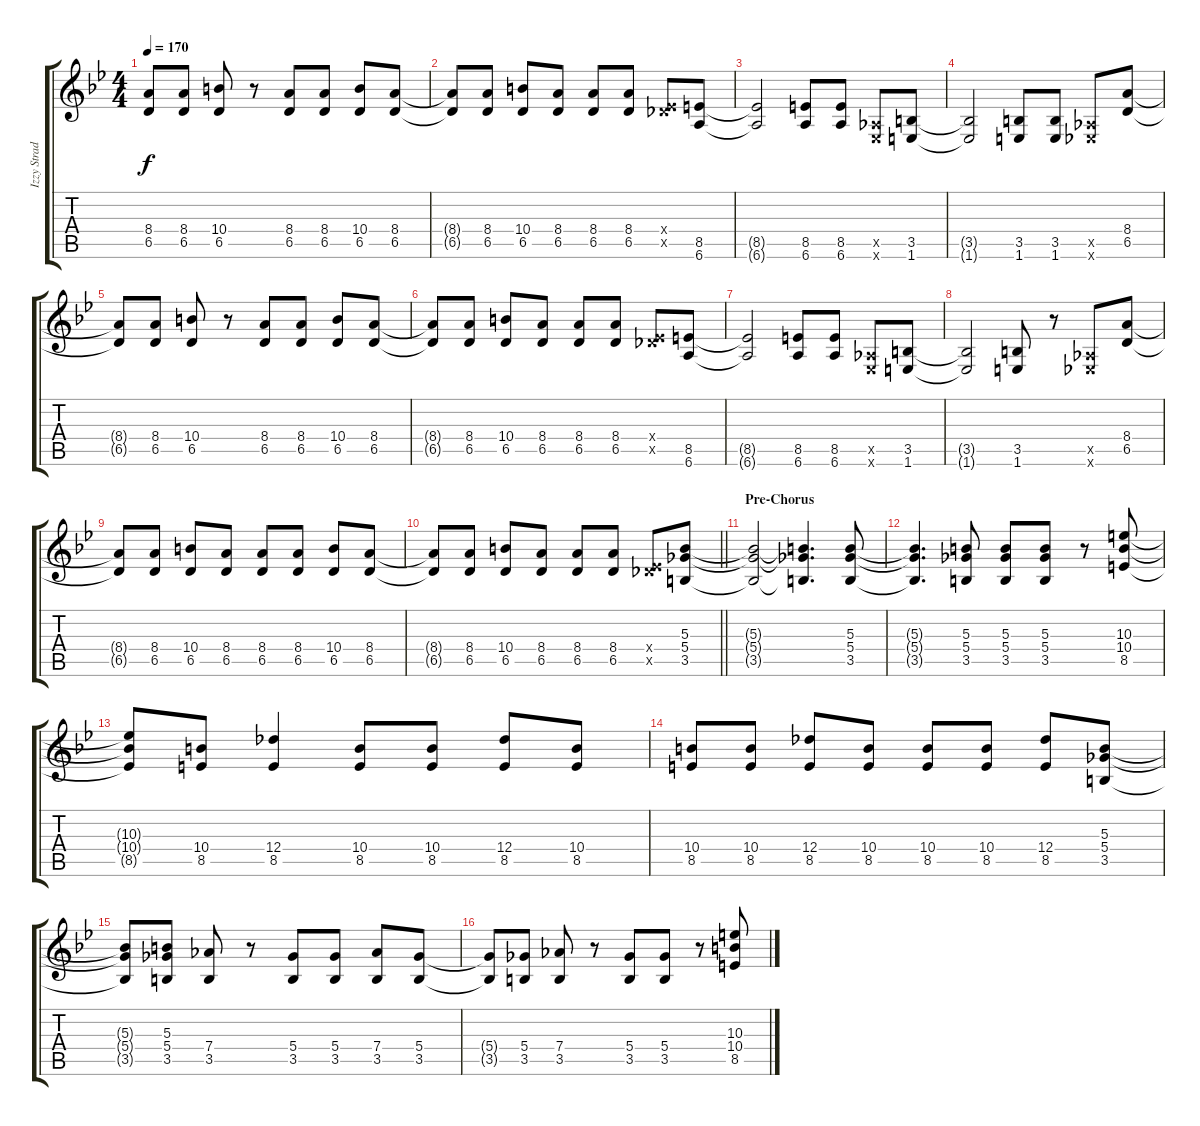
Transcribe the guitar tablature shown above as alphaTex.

\track ("Izzy Stradlin - Rhytm Guitar" "Izzy Strad") {instrument overdrivenguitar}
\staff {score tabs}
\tuning (Eb4 Bb3 Gb3 Db3 Ab2 Eb2) {hide}
\ts (4 4)
\tempo 170
\clef g2
\ks bb
(8.4{t} 6.5{t}).8{dy f} (8.4 6.5).8 (10.4 6.5).8 r.8 (8.4 6.5).8 (8.4 6.5).8 (10.4 6.5).8 (8.4 6.5).8 |
(8.4{t} 6.5{t}).8 (8.4 6.5).8 (10.4 6.5).8 (8.4 6.5).8 (8.4 6.5).8 (8.4 6.5).8 (0.4{x} 7.5{x}).8 (8.5 6.6).8 |
(8.5{t} 6.6{t}).2 (8.5 6.6).8 (8.5 6.6).8 (0.5{x} 0.6{x}).8 (3.5 1.6).8 |
(3.5{t} 1.6{t}).2 (3.5 1.6).8 (3.5 1.6).8 (0.5{x} 0.6{x}).8 (8.4 6.5).8 |
(8.4{t} 6.5{t}).8 (8.4 6.5).8 (10.4 6.5).8 r.8 (8.4 6.5).8 (8.4 6.5).8 (10.4 6.5).8 (8.4 6.5).8 |
(8.4{t} 6.5{t}).8 (8.4 6.5).8 (10.4 6.5).8 (8.4 6.5).8 (8.4 6.5).8 (8.4 6.5).8 (0.4{x} 7.5{x}).8 (8.5 6.6).8 |
(8.5{t} 6.6{t}).2 (8.5 6.6).8 (8.5 6.6).8 (0.5{x} 0.6{x}).8 (3.5 1.6).8 |
(3.5{t} 1.6{t}).2 (3.5 1.6).8 r.8 (0.5{x} 0.6{x}).8 (8.4 6.5).8 |
(8.4{t} 6.5{t}).8 (8.4 6.5).8 (10.4 6.5).8 (8.4 6.5).8 (8.4 6.5).8 (8.4 6.5).8 (10.4 6.5).8 (8.4 6.5).8 |
\barLineRight lightlight
(8.4{t} 6.5{t}).8 (8.4 6.5).8 (10.4 6.5).8 (8.4 6.5).8 (8.4 6.5).8 (8.4 6.5).8 (0.4{x} 7.5{x}).8 (5.3 5.4 3.5).8 |
\section ("" "Pre-Chorus")
(5.3{t} 5.4{t} 3.5{t}).2 (5.3{t} 5.4{t} 3.5{t}).4{d} (5.3 5.4 3.5).8 |
(5.3{t} 5.4{t} 3.5{t}).4{d} (5.3 5.4 3.5).8 (5.3 5.4 3.5).8 (5.3 5.4 3.5).8 r.8 (10.3 10.4 8.5).8 |
(10.3{t} 10.4{t} 8.5{t}).8 (10.4 8.5).8 (12.4 8.5).4 (10.4 8.5).8 (10.4 8.5).8 (12.4 8.5).8 (10.4 8.5).8 |
(10.4 8.5).8 (10.4 8.5).8 (12.4 8.5).8 (10.4 8.5).8 (10.4 8.5).8 (10.4 8.5).8 (12.4 8.5).8 (5.3 5.4 3.5).8 |
(5.3{t} 5.4{t} 3.5{t}).8 (5.3 5.4 3.5).8 (7.4 3.5).8 r.8 (5.4 3.5).8 (5.4 3.5).8 (7.4 3.5).8 (5.4 3.5).8 |
(5.4{t} 3.5{t}).8 (5.4 3.5).8 (7.4 3.5).8 r.8 (5.4 3.5).8 (5.4 3.5).8 r.8 (10.3 10.4 8.5).8
